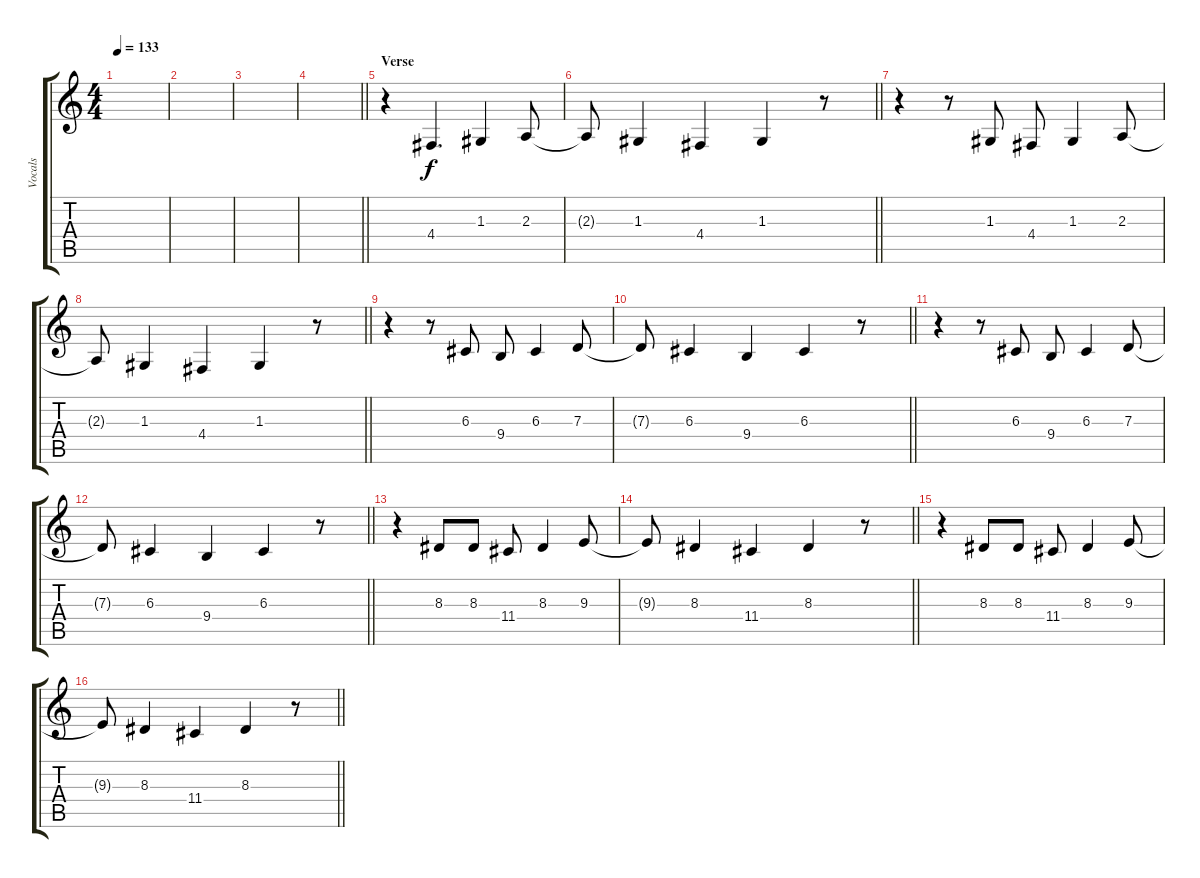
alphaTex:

\track ("Vocals" "Vocals") {instrument lead1square}
\staff {score tabs}
\tuning (E4 B3 G3 D3 A2 E2) {hide}
\ts (4 4)
\tempo 133
\clef g2
\ks c
|
|
|
\barLineRight lightlight
|
\section ("" "Verse")
r.4 4.4.4{d} 1.3.4 2.3.8 |
\barLineRight lightlight
2.3{t}.8 1.3.4 4.4.4 1.3.4 r.8 |
r.4 r.8 1.3.8 4.4.8 1.3.4 2.3.8 |
\barLineRight lightlight
2.3{t}.8 1.3.4 4.4.4 1.3.4 r.8 |
r.4 r.8 6.3.8 9.4.8 6.3.4 7.3.8 |
\barLineRight lightlight
7.3{t}.8 6.3.4 9.4.4 6.3.4 r.8 |
r.4 r.8 6.3.8 9.4.8 6.3.4 7.3.8 |
\barLineRight lightlight
7.3{t}.8 6.3.4 9.4.4 6.3.4 r.8 |
r.4 8.3.8 8.3.8 11.4.8 8.3.4 9.3.8 |
\barLineRight lightlight
9.3{t}.8 8.3.4 11.4.4 8.3.4 r.8 |
r.4 8.3.8 8.3.8 11.4.8 8.3.4 9.3.8 |
\barLineRight lightlight
9.3{t}.8 8.3.4 11.4.4 8.3.4 r.8
